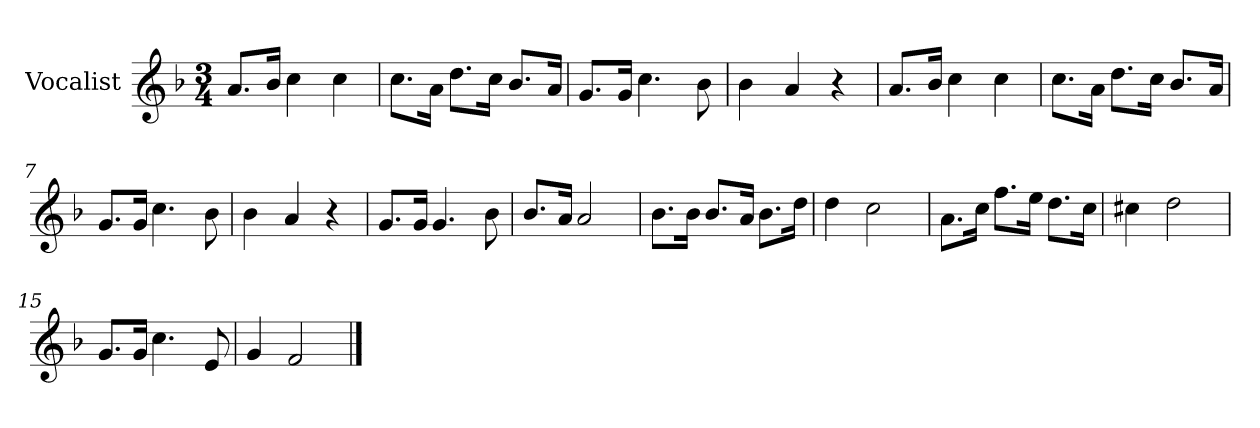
**kern
*part1
*staff1
*I"Vocalist
*k[b-]
*F:
*M3/4
=1
8.aL
16b-Jk
4cc
4cc
=2
8.ccL
16aJk
8.ddL
16ccJk
8.b-L
16aJk
=3
8.gL
16gJk
4.cc
8b-
=4
4b-
4a
4r
=5
8.aL
16b-Jk
4cc
4cc
=6
8.ccL
16aJk
8.ddL
16ccJk
8.b-L
16aJk
=7
8.gL
16gJk
4.cc
8b-
=8
4b-
4a
4r
=9
8.gL
16gJk
4.g
8b-
=10
8.b-L
16aJk
2a
=11
8.b-L
16b-Jk
8.b-L
16aJk
8.b-L
16ddJk
=12
4dd
2cc
=13
8.aL
16ccJk
8.ffL
16eeJk
8.ddL
16ccJk
=14
4cc#X
2dd
=15
8.gL
16gJk
4.cc
8e
=16
4g
2f
==
*-
